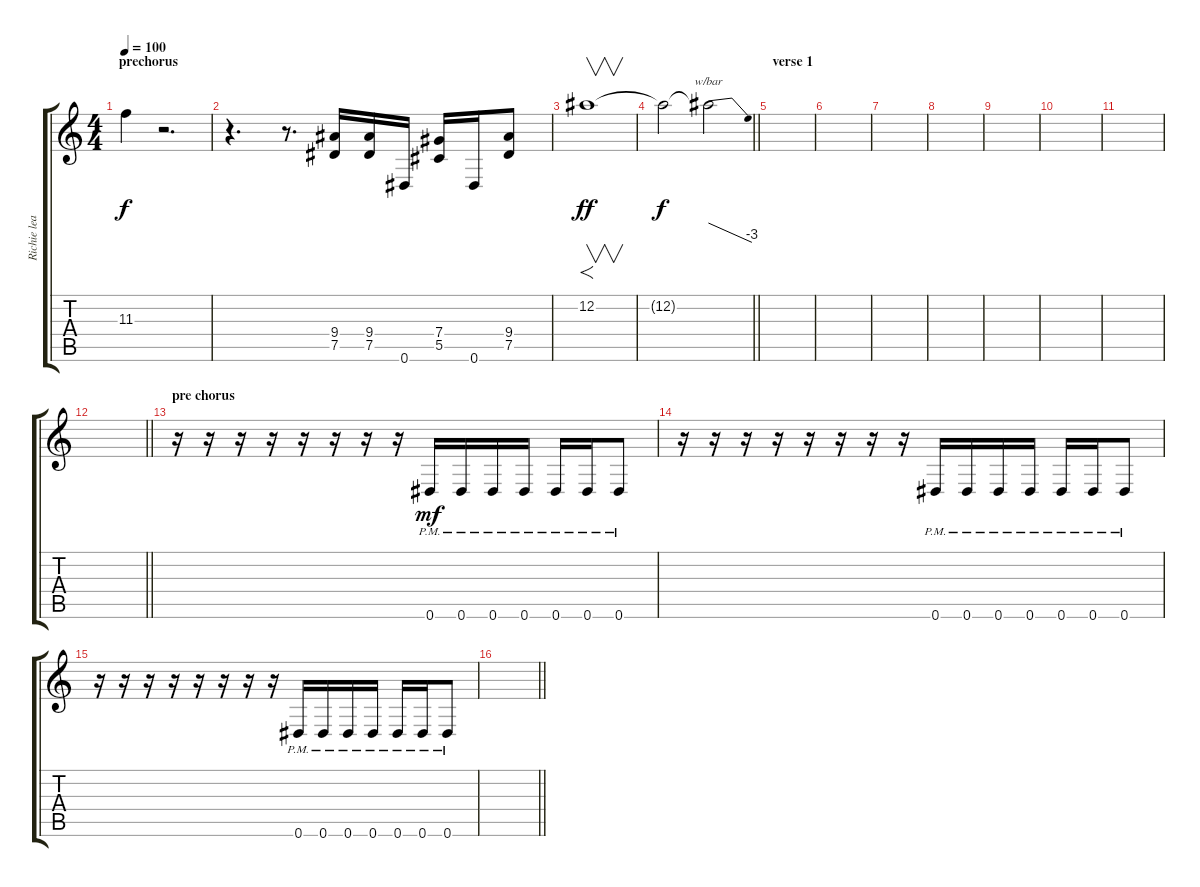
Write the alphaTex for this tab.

\track ("Richie lead" "Richie lea") {instrument distortionguitar}
\staff {score tabs}
\tuning (Eb4 Bb3 Gb3 Db3 Ab2 Eb2) {hide}
\ts (4 4)
\section ("" "prechorus ")
\tempo 100
\clef g2
\ks c
11.3{t}.4{dy f} r.2{d} |
r.4{d} r.8{d} (9.4 7.5).16 (9.4 7.5).16 0.6.16 (7.4 5.5).16 0.6.16 (9.4 7.5).8 |
12.2.1{f v dy ff} |
\barLineRight lightlight
12.2{t}.2{dy f} 12.2{t}.2{tbe (dive default 0 0 60 -12)} |
\section ("" "verse 1")
|
|
|
|
|
|
|
\barLineRight lightlight
|
\section ("" "pre chorus ")
r.16 r.16 r.16 r.16 r.16 r.16 r.16 r.16 0.6{pm}.16{dy mf} 0.6{pm}.16 0.6{pm}.16 0.6{pm}.16 0.6{pm}.16 0.6{pm}.16 0.6{pm}.8 |
r.16 r.16 r.16 r.16 r.16 r.16 r.16 r.16 0.6{pm}.16 0.6{pm}.16 0.6{pm}.16 0.6{pm}.16 0.6{pm}.16 0.6{pm}.16 0.6{pm}.8 |
r.16 r.16 r.16 r.16 r.16 r.16 r.16 r.16 0.6{pm}.16 0.6{pm}.16 0.6{pm}.16 0.6{pm}.16 0.6{pm}.16 0.6{pm}.16 0.6{pm}.8 |
\barLineRight lightlight
